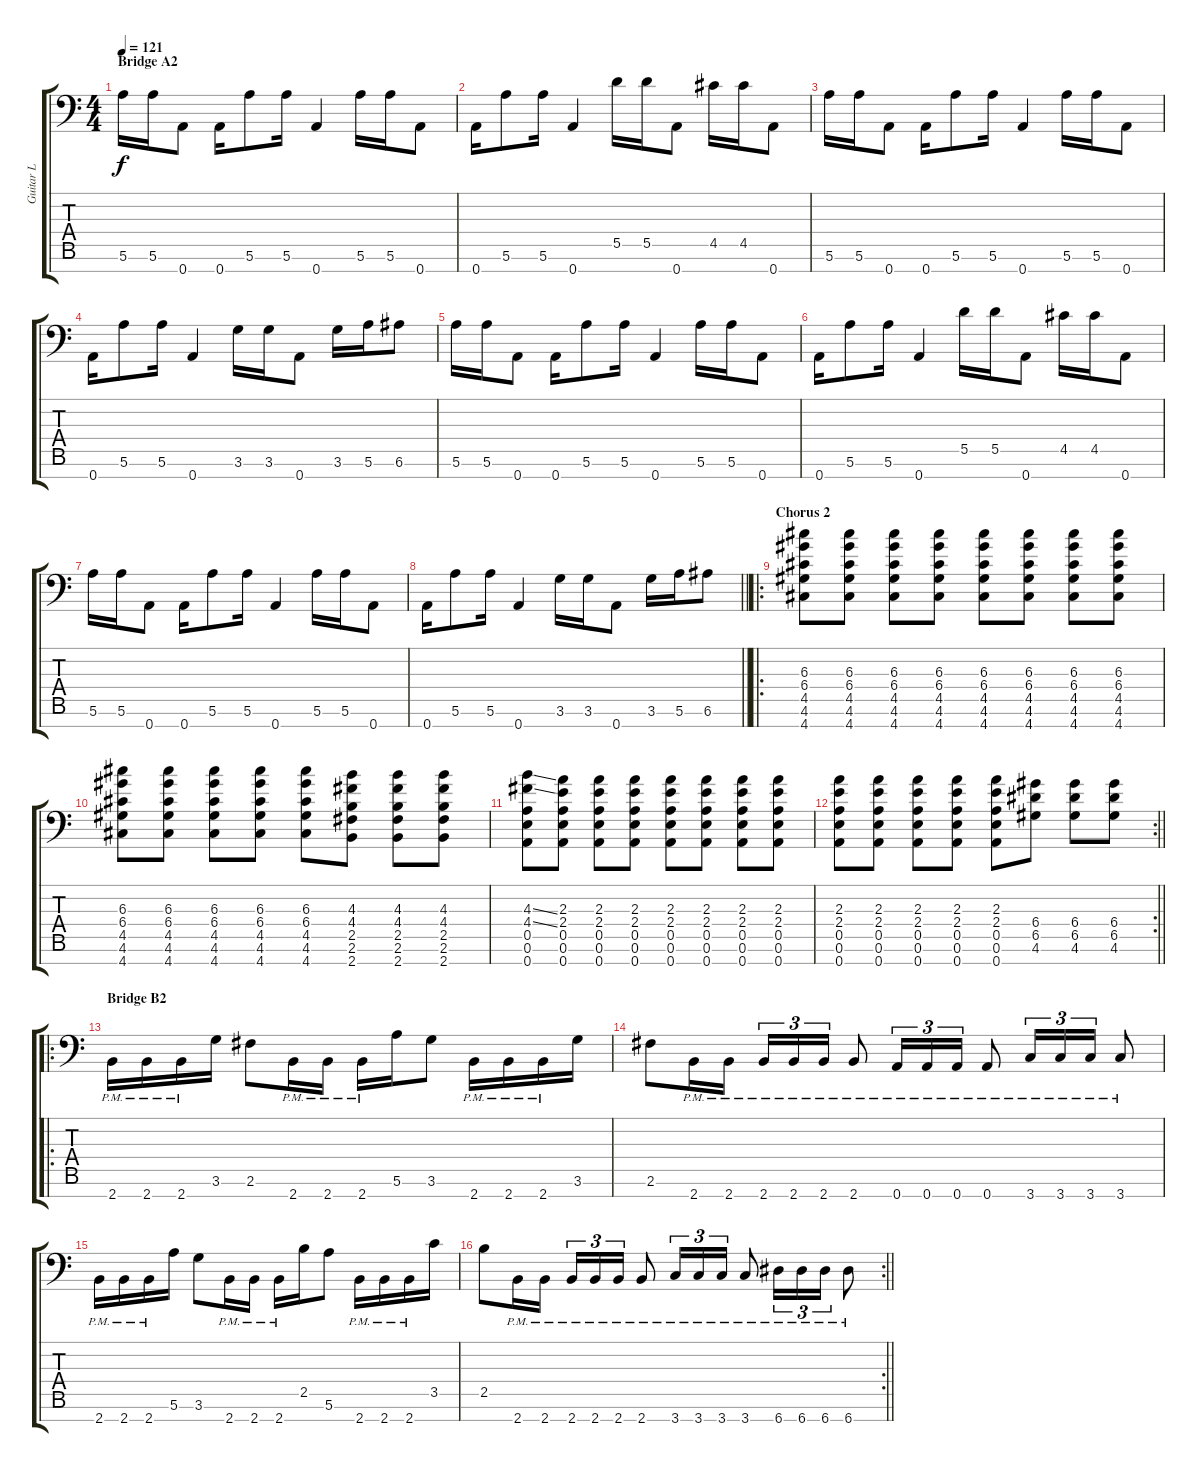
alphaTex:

\track ("Guitar L" "Guitar L") {instrument distortionguitar}
\staff {score tabs}
\tuning (E4 B3 G3 D3 A2 E2 A1) {hide}
\ts (4 4)
\section ("" "Bridge A2")
\tempo 121
\clef f4
\ks c
5.6.16{dy f} 5.6.16 0.7.8 0.7.16 5.6.8 5.6.16 0.7.4 5.6.16 5.6.16 0.7.8 |
0.7.16 5.6.8 5.6.16 0.7.4 5.5.16 5.5.16 0.7.8 4.5.16 4.5.16 0.7.8 |
5.6.16 5.6.16 0.7.8 0.7.16 5.6.8 5.6.16 0.7.4 5.6.16 5.6.16 0.7.8 |
0.7.16 5.6.8 5.6.16 0.7.4 3.6.16 3.6.16 0.7.8 3.6.16 5.6.16 6.6.8 |
5.6.16 5.6.16 0.7.8 0.7.16 5.6.8 5.6.16 0.7.4 5.6.16 5.6.16 0.7.8 |
0.7.16 5.6.8 5.6.16 0.7.4 5.5.16 5.5.16 0.7.8 4.5.16 4.5.16 0.7.8 |
5.6.16 5.6.16 0.7.8 0.7.16 5.6.8 5.6.16 0.7.4 5.6.16 5.6.16 0.7.8 |
\barLineRight lightlight
0.7.16 5.6.8 5.6.16 0.7.4 3.6.16 3.6.16 0.7.8 3.6.16 5.6.16 6.6.8 |
\ro
\section ("" "Chorus 2")
(6.3 6.4 4.5 4.6 4.7).8 (6.3 6.4 4.5 4.6 4.7).8 (6.3 6.4 4.5 4.6 4.7).8 (6.3 6.4 4.5 4.6 4.7).8 (6.3 6.4 4.5 4.6 4.7).8 (6.3 6.4 4.5 4.6 4.7).8 (6.3 6.4 4.5 4.6 4.7).8 (6.3 6.4 4.5 4.6 4.7).8 |
(6.3 6.4 4.5 4.6 4.7).8 (6.3 6.4 4.5 4.6 4.7).8 (6.3 6.4 4.5 4.6 4.7).8 (6.3 6.4 4.5 4.6 4.7).8 (6.3 6.4 4.5 4.6 4.7).8 (4.3 4.4 2.5 2.6 2.7).8 (4.3 4.4 2.5 2.6 2.7).8 (4.3 4.4 2.5 2.6 2.7).8 |
(4.3{ss} 4.4{ss} 0.5 0.6 0.7).8 (2.3 2.4 0.5 0.6 0.7).8 (2.3 2.4 0.5 0.6 0.7).8 (2.3 2.4 0.5 0.6 0.7).8 (2.3 2.4 0.5 0.6 0.7).8 (2.3 2.4 0.5 0.6 0.7).8 (2.3 2.4 0.5 0.6 0.7).8 (2.3 2.4 0.5 0.6 0.7).8 |
\rc 2
\barLineRight lightlight
(2.3 2.4 0.5 0.6 0.7).8 (2.3 2.4 0.5 0.6 0.7).8 (2.3 2.4 0.5 0.6 0.7).8 (2.3 2.4 0.5 0.6 0.7).8 (2.3 2.4 0.5 0.6 0.7).8 (6.4 6.5 4.6).8 (6.4 6.5 4.6).8 (6.4 6.5 4.6).8 |
\ro
\section ("" "Bridge B2")
2.7{pm}.16 2.7{pm}.16 2.7{pm}.16 3.6.16 2.6.8 2.7{pm}.16 2.7{pm}.16 2.7{pm}.16 5.6.16 3.6.8 2.7{pm}.16 2.7{pm}.16 2.7{pm}.16 3.6.16 |
2.6.8 2.7{pm}.16 2.7{pm}.16 2.7{pm}.16{tu (3 2)} 2.7{pm}.16{tu (3 2)} 2.7{pm}.16{tu (3 2)} 2.7{pm}.8 0.7{pm}.16{tu (3 2)} 0.7{pm}.16{tu (3 2)} 0.7{pm}.16{tu (3 2)} 0.7{pm}.8 3.7{pm}.16{tu (3 2)} 3.7{pm}.16{tu (3 2)} 3.7{pm}.16{tu (3 2)} 3.7{pm}.8 |
2.7{pm}.16 2.7{pm}.16 2.7{pm}.16 5.6.16 3.6.8 2.7{pm}.16 2.7{pm}.16 2.7{pm}.16 2.5.16 5.6.8 2.7{pm}.16 2.7{pm}.16 2.7{pm}.16 3.5.16 |
\rc 2
\barLineRight lightlight
2.5.8 2.7{pm}.16 2.7{pm}.16 2.7{pm}.16{tu (3 2)} 2.7{pm}.16{tu (3 2)} 2.7{pm}.16{tu (3 2)} 2.7{pm}.8 3.7{pm}.16{tu (3 2)} 3.7{pm}.16{tu (3 2)} 3.7{pm}.16{tu (3 2)} 3.7{pm}.8 6.7{pm}.16{tu (3 2)} 6.7{pm}.16{tu (3 2)} 6.7{pm}.16{tu (3 2)} 6.7{pm}.8
